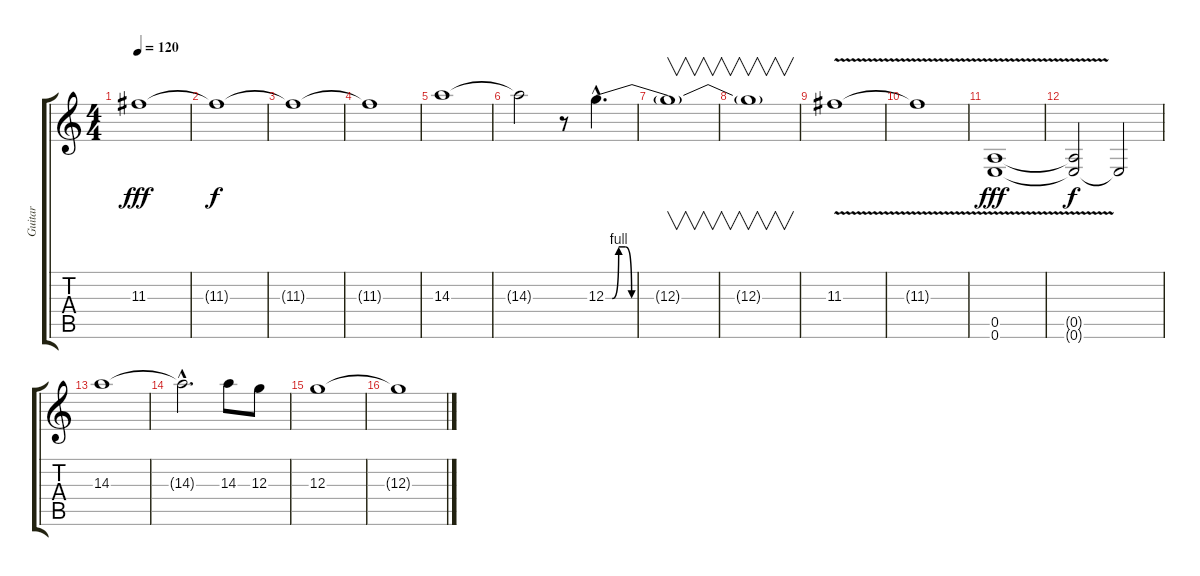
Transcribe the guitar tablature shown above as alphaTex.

\track ("Guitar" "Guitar") {instrument electricguitarjazz}
\staff {score tabs}
\tuning (E4 B3 G3 D3 A2 E2) {hide}
\ts (4 4)
\tempo 120
\clef g2
\ks c
11.3.1{dy fff} |
11.3{t}.1{dy f} |
11.3{t}.1 |
11.3{t}.1 |
14.3.1 |
14.3{t}.2 r.8{instrument distortionguitar} 12.3{be (custom 0 0 2 0 4 4 6 4 8 0 10 0 12 0 45 0 60 0) hac}.4{d} |
12.3{t}.1{v volume 10} |
12.3{t}.1{v} |
11.3{v}.1{volume 16 instrument electricguitarjazz} |
11.3{t}.1 |
(0.5{v} 0.6{v}).1{dy fff instrument distortionguitar} |
(0.5{t} 0.6{t}).2{dy f} 0.6{t}.2 |
14.3.1{instrument electricguitarjazz} |
14.3{hac t}.2{d} 14.3.8{instrument overdrivenguitar} 12.3.8 |
12.3.1 |
12.3{t}.1
